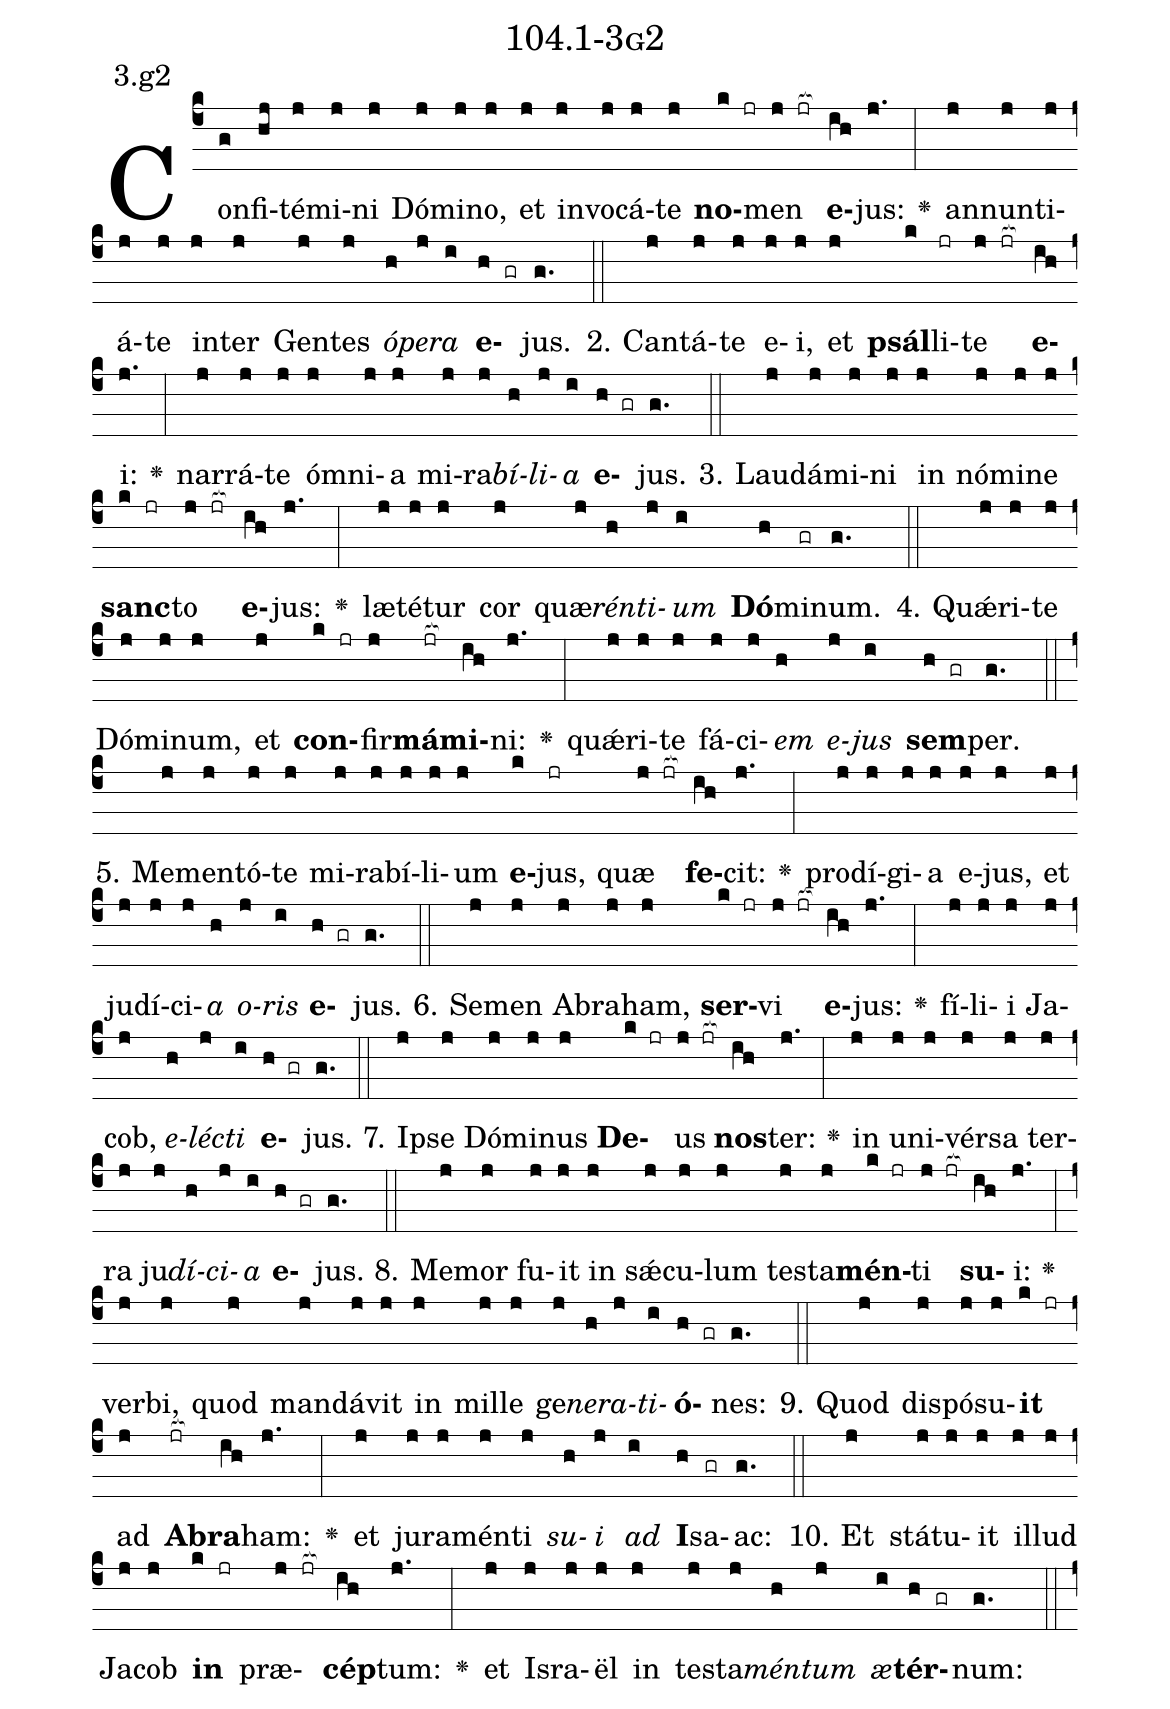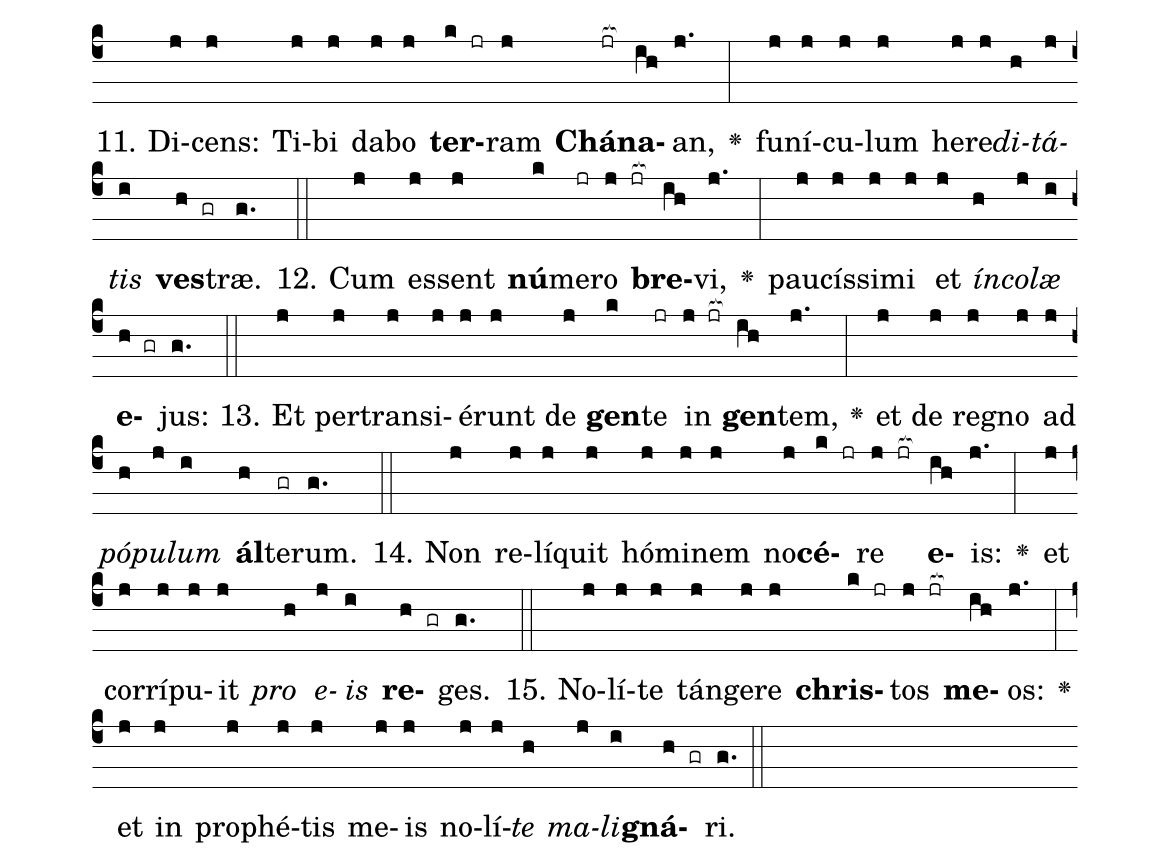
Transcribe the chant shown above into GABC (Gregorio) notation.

name: 104.1-3g2;
annotation: 3.g2;
%%
(c4)Con(g)fi(hj)té(j)mi(j)ni(j) Dó(j)mi(j)no,(j) et(j) in(j)vo(j)cá(j)te(j) <b>no</b>(k jr)men(j jr[ocb:1{]) <b>e</b>(ih[ocb:0}])jus:(j.) <v>\greheightstar</v>(:) an(j)nun(j)ti(j)á(j)te(j) in(j)ter(j) Gen(j)tes(j) <i>ó</i>(h)<i>pe</i>(j)<i>ra</i>(i) <b>e</b>(h gr)jus.(g.) (::)
2. Can(j)tá(j)te(j) e(j)i,(j) et(j) <b>psál</b>(k)li(jr)te(j jr[ocb:1{]) <b>e</b>(ih[ocb:0}])i:(j.) <v>\greheightstar</v>(:) nar(j)rá(j)te(j) óm(j)ni(j)a(j) mi(j)ra(j)<i>bí</i>(h)<i>li</i>(j)<i>a</i>(i) <b>e</b>(h gr)jus.(g.) (::)
3. Lau(j)dá(j)mi(j)ni(j) in(j) nó(j)mi(j)ne(j) <b>sanc</b>(k jr)to(j jr[ocb:1{]) <b>e</b>(ih[ocb:0}])jus:(j.) <v>\greheightstar</v>(:) læ(j)té(j)tur(j) cor(j) quæ(j)<i>rén</i>(h)<i>ti</i>(j)<i>um</i>(i) <b>Dó</b>(h)mi(gr)num.(g.) (::)
4. Quǽ(j)ri(j)te(j) Dó(j)mi(j)num,(j) et(j) <b>con</b>(k jr)fir(j)<b>má</b>(jr[ocb:1{])<b>mi</b>(ih[ocb:0}])ni:(j.) <v>\greheightstar</v>(:) quǽ(j)ri(j)te(j) fá(j)ci(j)<i>em</i>(h) <i>e</i>(j)<i>jus</i>(i) <b>sem</b>(h gr)per.(g.) (::)
5. Me(j)men(j)tó(j)te(j) mi(j)ra(j)bí(j)li(j)um(j) <b>e</b>(k)jus,(jr) quæ(j jr[ocb:1{]) <b>fe</b>(ih[ocb:0}])cit:(j.) <v>\greheightstar</v>(:) prod(j)í(j)gi(j)a(j) e(j)jus,(j) et(j) ju(j)dí(j)ci(j)<i>a</i>(h) <i>o</i>(j)<i>ris</i>(i) <b>e</b>(h gr)jus.(g.) (::)
6. Se(j)men(j) A(j)bra(j)ham,(j) <b>ser</b>(k jr)vi(j jr[ocb:1{]) <b>e</b>(ih[ocb:0}])jus:(j.) <v>\greheightstar</v>(:) fí(j)li(j)i(j) Ja(j)cob,(j) <i>e</i>(h)<i>léc</i>(j)<i>ti</i>(i) <b>e</b>(h gr)jus.(g.) (::)
7. Ip(j)se(j) Dó(j)mi(j)nus(j) <b>De</b>(k jr)us(j jr[ocb:1{]) <b>nos</b>(ih[ocb:0}])ter:(j.) <v>\greheightstar</v>(:) in(j) u(j)ni(j)vér(j)sa(j) ter(j)ra(j) ju(j)<i>dí</i>(h)<i>ci</i>(j)<i>a</i>(i) <b>e</b>(h gr)jus.(g.) (::)
8. Me(j)mor(j) fu(j)it(j) in(j) sǽ(j)cu(j)lum(j) tes(j)ta(j)<b>mén</b>(k jr)ti(j jr[ocb:1{]) <b>su</b>(ih[ocb:0}])i:(j.) <v>\greheightstar</v>(:) ver(j)bi,(j) quod(j) man(j)dá(j)vit(j) in(j) mil(j)le(j) ge(j)<i>ne</i>(h)<i>ra</i>(j)<i>ti</i>(i)<b>ó</b>(h gr)nes:(g.) (::)
9. Quod(j) dis(j)pó(j)su(j)<b>it</b>(k jr) ad(j) <b>A</b>(jr[ocb:1{])<b>bra</b>(ih[ocb:0}])ham:(j.) <v>\greheightstar</v>(:) et(j) ju(j)ra(j)mén(j)ti(j) <i>su</i>(h)<i>i</i>(j) <i>ad</i>(i) <b>I</b>(h)sa(gr)ac:(g.) (::)
10. Et(j) stá(j)tu(j)it(j) il(j)lud(j) Ja(j)cob(j) <b>in</b>(k jr) præ(j jr[ocb:1{])<b>cép</b>(ih[ocb:0}])tum:(j.) <v>\greheightstar</v>(:) et(j) Is(j)ra(j)ël(j) in(j) tes(j)ta(j)<i>mén</i>(h)<i>tum</i>(j) <i>æ</i>(i)<b>tér</b>(h gr)num:(g.) (::)
11. Di(j)cens:(j) Ti(j)bi(j) da(j)bo(j) <b>ter</b>(k jr)ram(j) <b>Chá</b>(jr[ocb:1{])<b>na</b>(ih[ocb:0}])an,(j.) <v>\greheightstar</v>(:) fu(j)ní(j)cu(j)lum(j) he(j)re(j)<i>di</i>(h)<i>tá</i>(j)<i>tis</i>(i) <b>ves</b>(h gr)træ.(g.) (::)
12. Cum(j) es(j)sent(j) <b>nú</b>(k)me(jr)ro(j jr[ocb:1{]) <b>bre</b>(ih[ocb:0}])vi,(j.) <v>\greheightstar</v>(:) pau(j)cís(j)si(j)mi(j) et(j) <i>ín</i>(h)<i>co</i>(j)<i>læ</i>(i) <b>e</b>(h gr)jus:(g.) (::)
13. Et(j) per(j)trans(j)i(j)é(j)runt(j) de(j) <b>gen</b>(k)te(jr) in(j jr[ocb:1{]) <b>gen</b>(ih[ocb:0}])tem,(j.) <v>\greheightstar</v>(:) et(j) de(j) re(j)gno(j) ad(j) <i>pó</i>(h)<i>pu</i>(j)<i>lum</i>(i) <b>ál</b>(h)te(gr)rum.(g.) (::)
14. Non(j) re(j)lí(j)quit(j) hó(j)mi(j)nem(j) no(j)<b>cé</b>(k jr)re(j jr[ocb:1{]) <b>e</b>(ih[ocb:0}])is:(j.) <v>\greheightstar</v>(:) et(j) cor(j)rí(j)pu(j)it(j) <i>pro</i>(h) <i>e</i>(j)<i>is</i>(i) <b>re</b>(h gr)ges.(g.) (::)
15. No(j)lí(j)te(j) tán(j)ge(j)re(j) <b>chris</b>(k jr)tos(j jr[ocb:1{]) <b>me</b>(ih[ocb:0}])os:(j.) <v>\greheightstar</v>(:) et(j) in(j) pro(j)phé(j)tis(j) me(j)is(j) no(j)lí(j)<i>te</i>(h) <i>ma</i>(j)<i>li</i>(i)<b>gná</b>(h gr)ri.(g.) (::)
